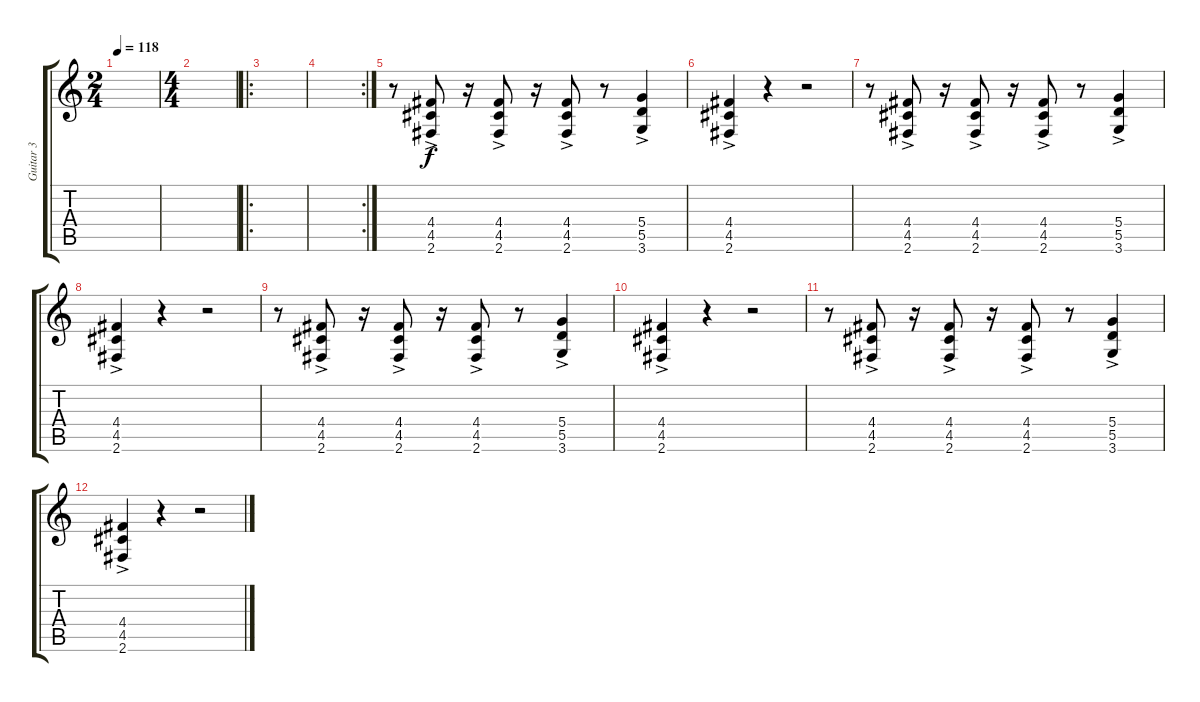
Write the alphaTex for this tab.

\track ("Guitar 3" "Guitar 3") {instrument distortionguitar}
\staff {score tabs}
\tuning (E4 B3 G3 D3 A2 E2) {hide}
\ts (2 4)
\tempo 118
\clef g2
\ks c
|
\ts (4 4)
|
\ro
|
\rc 2
|
r.8 (4.4{ac} 4.5{ac} 2.6{ac}).8 r.16 (4.4{ac} 4.5{ac} 2.6{ac}).8 r.16 (4.4{ac} 4.5{ac} 2.6{ac}).8 r.8 (5.4{ac} 5.5{ac} 3.6{ac}).4 |
(4.4{ac} 4.5{ac} 2.6{ac}).4 r.4 r.2 |
r.8 (4.4{ac} 4.5{ac} 2.6{ac}).8 r.16 (4.4{ac} 4.5{ac} 2.6{ac}).8 r.16 (4.4{ac} 4.5{ac} 2.6{ac}).8 r.8 (5.4{ac} 5.5{ac} 3.6{ac}).4 |
(4.4{ac} 4.5{ac} 2.6{ac}).4 r.4 r.2 |
r.8 (4.4{ac} 4.5{ac} 2.6{ac}).8 r.16 (4.4{ac} 4.5{ac} 2.6{ac}).8 r.16 (4.4{ac} 4.5{ac} 2.6{ac}).8 r.8 (5.4{ac} 5.5{ac} 3.6{ac}).4 |
(4.4{ac} 4.5{ac} 2.6{ac}).4 r.4 r.2 |
r.8 (4.4{ac} 4.5{ac} 2.6{ac}).8 r.16 (4.4{ac} 4.5{ac} 2.6{ac}).8 r.16 (4.4{ac} 4.5{ac} 2.6{ac}).8 r.8 (5.4{ac} 5.5{ac} 3.6{ac}).4 |
(4.4{ac} 4.5{ac} 2.6{ac}).4 r.4 r.2
